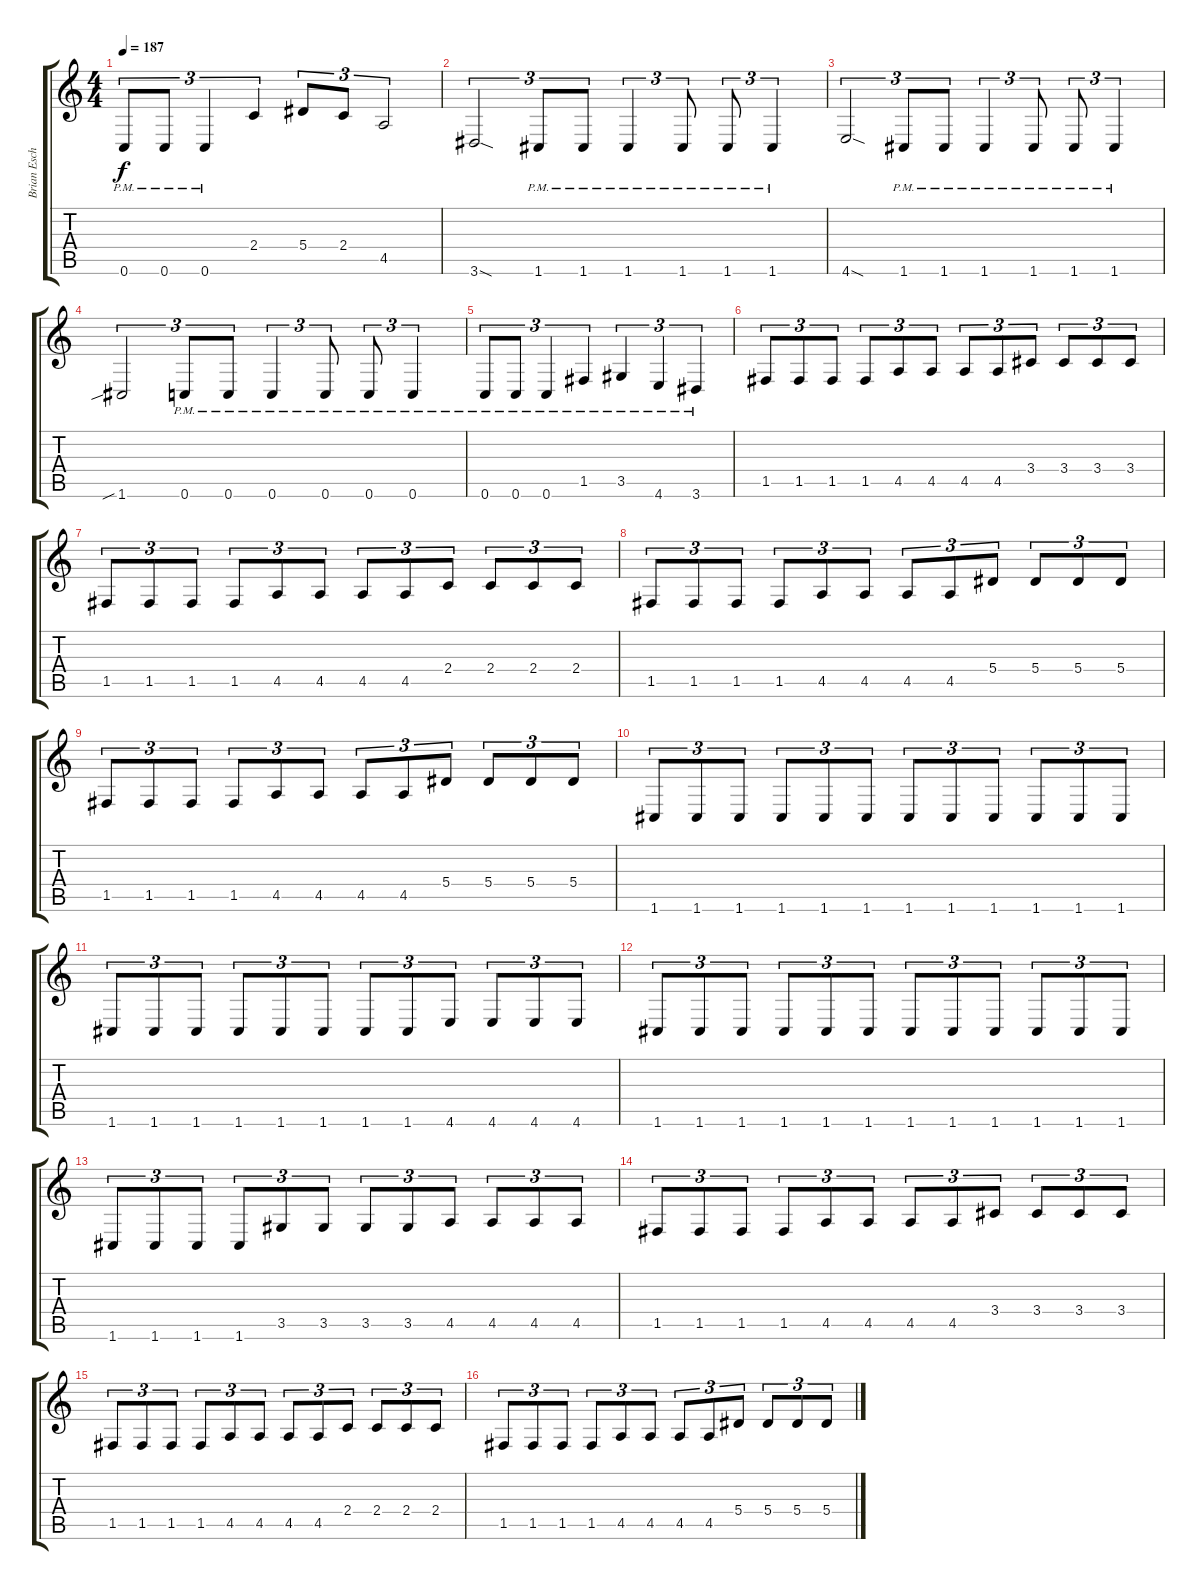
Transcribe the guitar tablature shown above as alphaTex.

\track ("Brian Eschbach (Lead Guitar)" "Brian Esch") {instrument distortionguitar}
\staff {score tabs}
\tuning (C4 G3 Eb3 Bb2 F2 C2) {hide}
\ts (4 4)
\tempo 187
\clef g2
\ks c
0.6{pm}.8{tu (3 2) dy f} 0.6{pm}.8{tu (3 2)} 0.6{pm}.4{tu (3 2)} 2.4.4{tu (3 2)} 5.4.8{tu (3 2)} 2.4.8{tu (3 2)} 4.5.2{tu (3 2)} |
3.6{sod}.2{tu (3 2)} 1.6{pm}.8{tu (3 2)} 1.6{pm}.8{tu (3 2)} 1.6{pm}.4{tu (3 2)} 1.6{pm}.8{tu (3 2)} 1.6{pm}.8{tu (3 2)} 1.6{pm}.4{tu (3 2)} |
4.6{sod}.2{tu (3 2)} 1.6{pm}.8{tu (3 2)} 1.6{pm}.8{tu (3 2)} 1.6{pm}.4{tu (3 2)} 1.6{pm}.8{tu (3 2)} 1.6{pm}.8{tu (3 2)} 1.6{pm}.4{tu (3 2)} |
1.6{sib}.2{tu (3 2)} 0.6{pm}.8{tu (3 2)} 0.6{pm}.8{tu (3 2)} 0.6{pm}.4{tu (3 2)} 0.6{pm}.8{tu (3 2)} 0.6{pm}.8{tu (3 2)} 0.6{pm}.4{tu (3 2)} |
0.6{pm}.8{tu (3 2)} 0.6{pm}.8{tu (3 2)} 0.6{pm}.4{tu (3 2)} 1.5{pm}.4{tu (3 2)} 3.5{pm}.4{tu (3 2)} 4.6{pm}.4{tu (3 2)} 3.6{pm}.4{tu (3 2)} |
1.5.8{tu (3 2)} 1.5.8{tu (3 2)} 1.5.8{tu (3 2)} 1.5.8{tu (3 2)} 4.5.8{tu (3 2)} 4.5.8{tu (3 2)} 4.5.8{tu (3 2)} 4.5.8{tu (3 2)} 3.4.8{tu (3 2)} 3.4.8{tu (3 2)} 3.4.8{tu (3 2)} 3.4.8{tu (3 2)} |
1.5.8{tu (3 2)} 1.5.8{tu (3 2)} 1.5.8{tu (3 2)} 1.5.8{tu (3 2)} 4.5.8{tu (3 2)} 4.5.8{tu (3 2)} 4.5.8{tu (3 2)} 4.5.8{tu (3 2)} 2.4.8{tu (3 2)} 2.4.8{tu (3 2)} 2.4.8{tu (3 2)} 2.4.8{tu (3 2)} |
1.5.8{tu (3 2)} 1.5.8{tu (3 2)} 1.5.8{tu (3 2)} 1.5.8{tu (3 2)} 4.5.8{tu (3 2)} 4.5.8{tu (3 2)} 4.5.8{tu (3 2)} 4.5.8{tu (3 2)} 5.4.8{tu (3 2)} 5.4.8{tu (3 2)} 5.4.8{tu (3 2)} 5.4.8{tu (3 2)} |
1.5.8{tu (3 2)} 1.5.8{tu (3 2)} 1.5.8{tu (3 2)} 1.5.8{tu (3 2)} 4.5.8{tu (3 2)} 4.5.8{tu (3 2)} 4.5.8{tu (3 2)} 4.5.8{tu (3 2)} 5.4.8{tu (3 2)} 5.4.8{tu (3 2)} 5.4.8{tu (3 2)} 5.4.8{tu (3 2)} |
1.6.8{tu (3 2)} 1.6.8{tu (3 2)} 1.6.8{tu (3 2)} 1.6.8{tu (3 2)} 1.6.8{tu (3 2)} 1.6.8{tu (3 2)} 1.6.8{tu (3 2)} 1.6.8{tu (3 2)} 1.6.8{tu (3 2)} 1.6.8{tu (3 2)} 1.6.8{tu (3 2)} 1.6.8{tu (3 2)} |
1.6.8{tu (3 2)} 1.6.8{tu (3 2)} 1.6.8{tu (3 2)} 1.6.8{tu (3 2)} 1.6.8{tu (3 2)} 1.6.8{tu (3 2)} 1.6.8{tu (3 2)} 1.6.8{tu (3 2)} 4.6.8{tu (3 2)} 4.6.8{tu (3 2)} 4.6.8{tu (3 2)} 4.6.8{tu (3 2)} |
1.6.8{tu (3 2)} 1.6.8{tu (3 2)} 1.6.8{tu (3 2)} 1.6.8{tu (3 2)} 1.6.8{tu (3 2)} 1.6.8{tu (3 2)} 1.6.8{tu (3 2)} 1.6.8{tu (3 2)} 1.6.8{tu (3 2)} 1.6.8{tu (3 2)} 1.6.8{tu (3 2)} 1.6.8{tu (3 2)} |
1.6.8{tu (3 2)} 1.6.8{tu (3 2)} 1.6.8{tu (3 2)} 1.6.8{tu (3 2)} 3.5.8{tu (3 2)} 3.5.8{tu (3 2)} 3.5.8{tu (3 2)} 3.5.8{tu (3 2)} 4.5.8{tu (3 2)} 4.5.8{tu (3 2)} 4.5.8{tu (3 2)} 4.5.8{tu (3 2)} |
1.5.8{tu (3 2)} 1.5.8{tu (3 2)} 1.5.8{tu (3 2)} 1.5.8{tu (3 2)} 4.5.8{tu (3 2)} 4.5.8{tu (3 2)} 4.5.8{tu (3 2)} 4.5.8{tu (3 2)} 3.4.8{tu (3 2)} 3.4.8{tu (3 2)} 3.4.8{tu (3 2)} 3.4.8{tu (3 2)} |
1.5.8{tu (3 2)} 1.5.8{tu (3 2)} 1.5.8{tu (3 2)} 1.5.8{tu (3 2)} 4.5.8{tu (3 2)} 4.5.8{tu (3 2)} 4.5.8{tu (3 2)} 4.5.8{tu (3 2)} 2.4.8{tu (3 2)} 2.4.8{tu (3 2)} 2.4.8{tu (3 2)} 2.4.8{tu (3 2)} |
1.5.8{tu (3 2)} 1.5.8{tu (3 2)} 1.5.8{tu (3 2)} 1.5.8{tu (3 2)} 4.5.8{tu (3 2)} 4.5.8{tu (3 2)} 4.5.8{tu (3 2)} 4.5.8{tu (3 2)} 5.4.8{tu (3 2)} 5.4.8{tu (3 2)} 5.4.8{tu (3 2)} 5.4.8{tu (3 2)}
